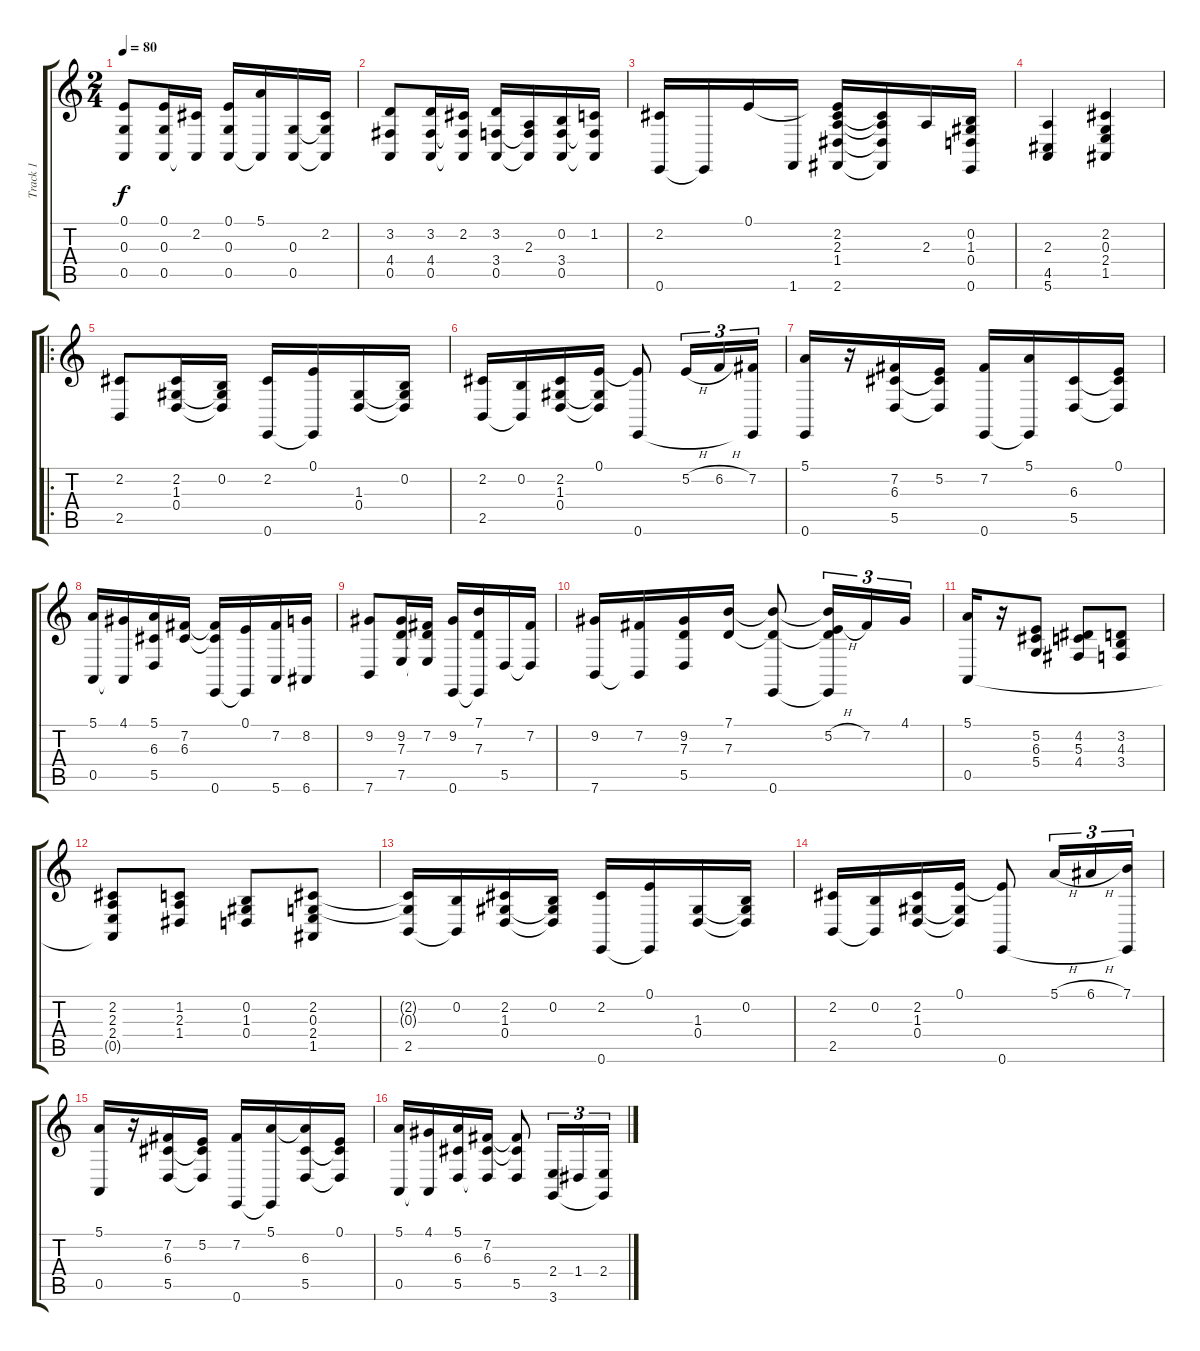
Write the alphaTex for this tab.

\track ("Track 1" "Track 1") {instrument honkytonkpiano}
\staff {score tabs}
\tuning (E4 B3 G3 D3 A2 E2) {hide}
\ts (2 4)
\tempo 80
\clef g2
\ks c
(0.1 0.3 0.5).8{dy f} (0.1 0.3 0.5).16 (2.2 0.5{t}).16 (0.1 0.3 0.5).16 (5.1 0.5{t}).16 (0.3 0.5).16 (2.2 0.3{t} 0.5{t}).16 |
(3.2 4.4 0.5).8 (3.2 4.4 0.5).16 (2.2 4.4{t} 0.5{t}).16 (3.2 3.4 0.5).16 (2.3 3.4{t} 0.5{t}).16 (0.2 3.4 0.5).16 (1.2 3.4{t} 0.5{t}).16 |
(2.2 0.6).16 0.6{t}.16 0.1.16 1.6.16 (0.1{t} 2.2 2.3 1.4 2.6).16 (2.2{t} 2.3{t} 1.4{t} 2.6{t}).16 2.3.16 (0.2 1.3 0.4 0.6).16 |
(2.3 4.5 5.6).4 (2.2 0.3 2.4 1.5).4 |
\ro
(2.2 2.5).8 (2.2 1.3 0.4).16 (0.2 1.3{t} 0.4{t}).16 (2.2 0.6).16 (0.1 0.6{t}).16 (1.3 0.4).16 (0.2 1.3{t} 0.4{t}).16 |
(2.2 2.5).16 (0.2 2.5{t}).16 (2.2 1.3 0.4).16 (0.1 1.3{t} 0.4{t}).16 (0.1{t} 0.6).8 5.2{h}.16{tu (3 2)} 6.2{h}.16{tu (3 2)} (7.2 0.6{t}).16{tu (3 2)} |
(5.1 0.6).16 r.16 (7.2 6.3 5.5).16 (5.2 6.3{t} 5.5{t}).16 (7.2 0.6).16 (5.1 0.6{t}).16 (6.3 5.5).16 (0.1 6.3{t} 5.5{t}).16 |
(5.1 0.5).16 (4.1 0.5{t}).16 (5.1 6.3 5.5).16 (7.2 6.3).16 (7.2{t} 6.3{t} 0.6).16 (0.1 0.6{t}).16 (7.2 5.6).16 (8.2 6.6).16 |
(9.2 7.6).8 (9.2 7.3 7.5).16 (7.2 7.3{t} 7.5{t}).16 (9.2 0.6).16 (7.1 7.3 0.6{t}).16 5.5.16 (7.2 5.5{t}).16 |
(9.2 7.6).16 (7.2 7.6{t}).16 (9.2 7.3 5.5).16 (7.1 7.3).16 (7.1{t} 7.3{t} 0.6).8 (7.1{t} 5.2{h} 7.3{t} 0.6{t}).16{tu (3 2)} 7.2.16{tu (3 2)} 4.1.16{tu (3 2)} |
(5.1 0.5).16 r.16 (5.2 6.3 5.4).8 (4.2 5.3 4.4).8 (3.2 4.3 3.4).8 |
(2.2 2.3 2.4 0.5{t}).8 (1.2 2.3 1.4).8 (0.2 1.3 0.4).8 (2.2 0.3 2.4 1.5).8 |
(2.2{t} 0.3{t} 2.5).16 (0.2 2.5{t}).16 (2.2 1.3 0.4).16 (0.2 1.3{t} 0.4{t}).16 (2.2 0.6).16 (0.1 0.6{t}).16 (1.3 0.4).16 (0.2 1.3{t} 0.4{t}).16 |
(2.2 2.5).16 (0.2 2.5{t}).16 (2.2 1.3 0.4).16 (0.1 1.3{t} 0.4{t}).16 (0.1{t} 0.6).8 5.1{h}.16{tu (3 2)} 6.1{h}.16{tu (3 2)} (7.1 0.6{t}).16{tu (3 2)} |
(5.1 0.5).16 r.16 (7.2 6.3 5.5).16 (5.2 6.3{t} 5.5{t}).16 (7.2 0.6).16 (5.1 0.6{t}).16 (5.1{t} 6.3 5.5).16 (0.1 6.3{t} 5.5{t}).16 |
(5.1 0.5).16 (4.1 0.5{t}).16 (5.1 6.3 5.5).16 (7.2 6.3 5.5{t}).16 (7.2{t} 6.3{t} 5.5).8 (2.4 3.6).16{tu (3 2)} 1.4.16{tu (3 2)} (2.4 3.6{t}).16{tu (3 2)}
